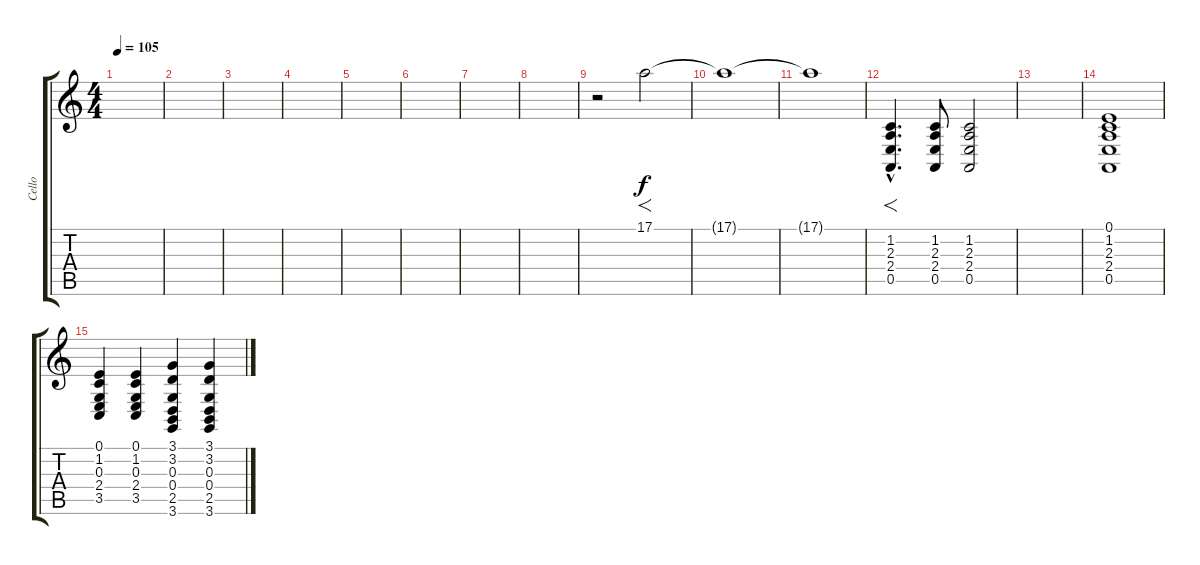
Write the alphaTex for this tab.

\track ("Cello" "Cello") {instrument cello}
\staff {score tabs}
\tuning (E4 B3 G3 D3 A2 E2) {hide}
\ts (4 4)
\tempo 105
\clef g2
\ks c
|
|
|
|
|
|
|
|
r.2 17.1.2{f volume 6} |
17.1{t}.1 |
17.1{t}.1 |
(1.2{hac} 2.3{hac} 2.4{hac} 0.5{hac}).4{f d volume 10} (1.2 2.3 2.4 0.5).8 (1.2 2.3 2.4 0.5).2 |
|
(0.1 1.2 2.3 2.4 0.5).1 |
(0.1 1.2 0.3 2.4 3.5).4 (0.1 1.2 0.3 2.4 3.5).4 (3.1 3.2 0.3 0.4 2.5 3.6).4 (3.1 3.2 0.3 0.4 2.5 3.6).4
